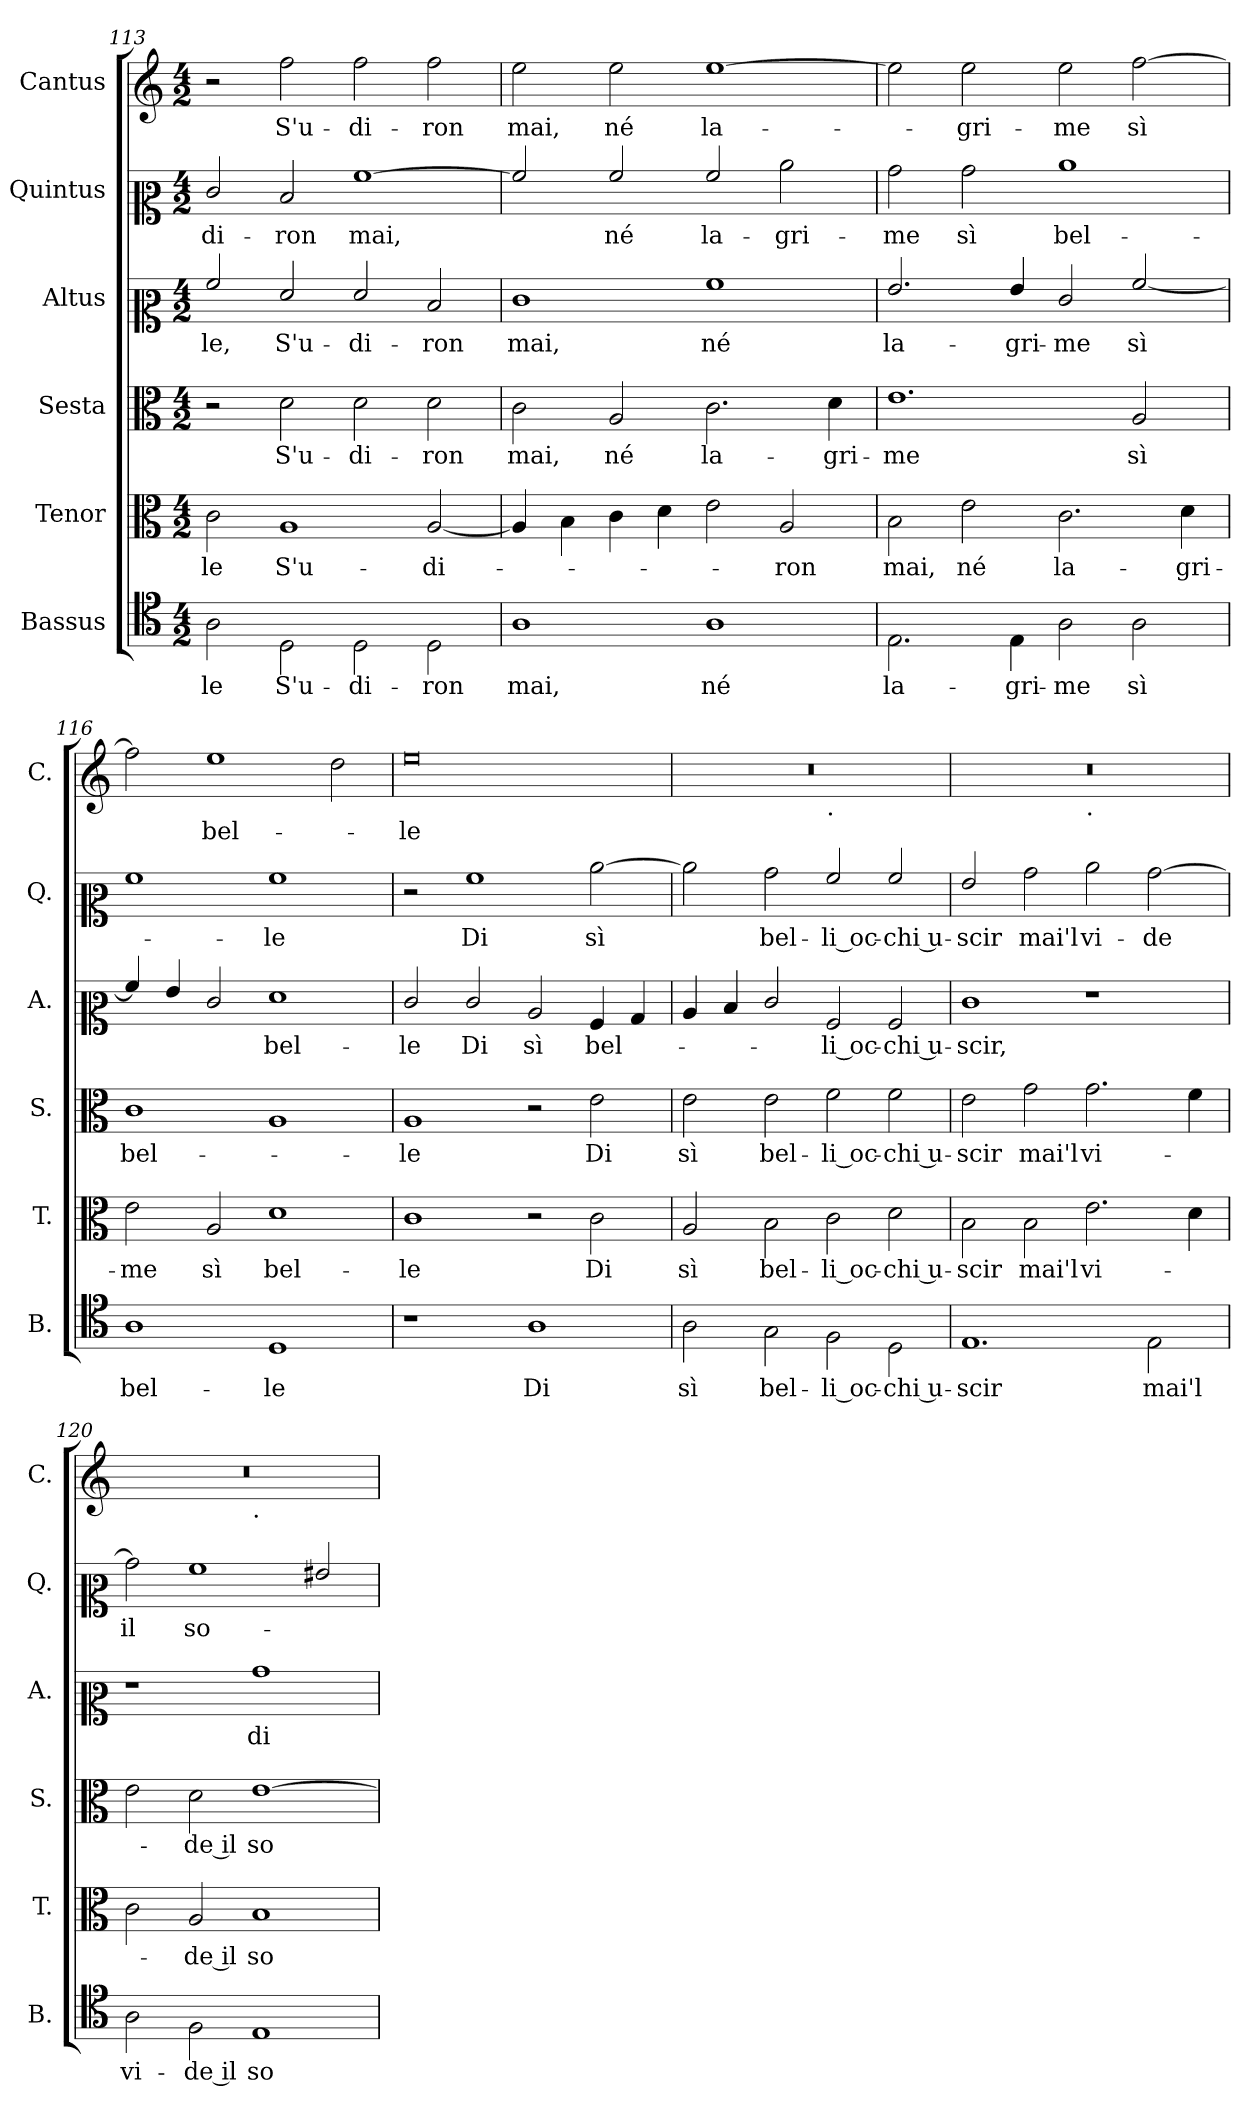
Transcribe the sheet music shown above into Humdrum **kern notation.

**kern	**text	**kern	**text	**kern	**text	**kern	**text	**kern	**text	**kern	**text
*part6	*part6	*part5	*part5	*part4	*part4	*part3	*part3	*part2	*part2	*part1	*part1
*staff6	*staff6	*staff5	*staff5	*staff4	*staff4	*staff3	*staff3	*staff2	*staff2	*staff1	*staff1
*I"Bassus	*	*I"Tenor	*	*I"Sesta	*	*I"Altus	*	*I"Quintus	*	*I"Cantus	*
*I'B.	*	*I'T.	*	*I'S.	*	*I'A.	*	*I'Q.	*	*I'C.	*
!!LO:PB:g=z
*clefC4	*	*clefC3	*	*clefC3	*	*clefC2	*	*clefC2	*	*clefG2	*
*k[]	*	*k[]	*	*k[]	*	*k[]	*	*k[]	*	*k[]	*
*M4/2	*	*M4/2	*	*M4/2	*	*M4/2	*	*M4/2	*	*M4/2	*
=113	=113	=113	=113	=113	=113	=113	=113	=113	=113	=113	=113
!	!LO:LY:b	!	!LO:LY:b	!	!	!	!LO:LY:b	!	!LO:LY:b	!	!
2A\	-le	2c\	-le	2r	.	2a/	-le,	2e/	-di-	2r	.
!	!LO:LY:b	!	!LO:LY:b	!	!LO:LY:b	!	!LO:LY:b	!	!LO:LY:b	!	!LO:LY:b
2D\	S'u-	1A	S'u-	2d\	S'u-	2f/	S'u-	2d/	-ron	2ff\	S'u-
!	!LO:LY:b	!	!	!	!LO:LY:b	!	!LO:LY:b	!	!LO:LY:b	!	!LO:LY:b
2D\	-di-	.	.	2d\	-di-	2f/	-di-	[1a	mai,	2ff\	-di-
!	!LO:LY:b	!	!LO:LY:b	!	!LO:LY:b	!	!LO:LY:b	!	!	!	!LO:LY:b
2D\	-ron	[2A/	-di-	2d\	-ron	2d/	-ron	.	.	2ff\	-ron
=114	=114	=114	=114	=114	=114	=114	=114	=114	=114	=114	=114
!	!LO:LY:b	!	!	!	!LO:LY:b	!	!LO:LY:b	!	!	!	!LO:LY:b
1A	mai,	4A/]	.	2c\	mai,	1e	mai,	2a/]	.	2ee\	mai,
.	.	4B\	.	.	.	.	.	.	.	.	.
!	!	!	!	!	!LO:LY:b	!	!	!	!LO:LY:b	!	!LO:LY:b
.	.	4c\	.	2A/	né	.	.	2a/	né	2ee\	né
.	.	4d\	.	.	.	.	.	.	.	.	.
!	!LO:LY:b	!	!	!	!LO:LY:b	!	!LO:LY:b	!	!LO:LY:b	!	!LO:LY:b
1A	né	2e\	.	2.c\	la-	1a	né	2a/	la-	[1ee	la-
!	!	!	!LO:LY:b	!	!	!	!	!	!LO:LY:b	!	!
.	.	2A/	-ron	.	.	.	.	2cc\	-gri-	.	.
!	!	!	!	!	!LO:LY:b	!	!	!	!	!	!
.	.	.	.	4d\	-gri-	.	.	.	.	.	.
=115	=115	=115	=115	=115	=115	=115	=115	=115	=115	=115	=115
!	!LO:LY:b	!	!LO:LY:b	!	!LO:LY:b	!	!LO:LY:b	!	!LO:LY:b	!	!
2.E\	la-	2B\	mai,	1.e	-me	2.g/	la-	2b\	-me	2ee\]	.
!	!	!	!LO:LY:b	!	!	!	!	!	!LO:LY:b	!	!LO:LY:b
.	.	2e\	né	.	.	.	.	2b\	sì	2ee\	-gri-
!	!LO:LY:b	!	!	!	!	!	!LO:LY:b	!	!	!	!
4E\	-gri-	.	.	.	.	4g/	-gri-	.	.	.	.
!	!LO:LY:b	!	!LO:LY:b	!	!	!	!LO:LY:b	!	!LO:LY:b	!	!LO:LY:b
2A\	-me	2.c\	la-	.	.	2e/	-me	1cc	bel-	2ee\	-me
!	!LO:LY:b	!	!	!	!LO:LY:b	!	!LO:LY:b	!	!	!	!LO:LY:b
2A\	sì	.	.	2A/	sì	[2a/	sì	.	.	[2ff\	sì
!	!	!	!LO:LY:b	!	!	!	!	!	!	!	!
.	.	4d\	-gri-	.	.	.	.	.	.	.	.
=116	=116	=116	=116	=116	=116	=116	=116	=116	=116	=116	=116
!	!LO:LY:b	!	!LO:LY:b	!	!LO:LY:b	!	!	!	!	!	!
1A	bel-	2e\	-me	1c	bel-	4a/]	.	1a	.	2ff\]	.
.	.	.	.	.	.	4g/	.	.	.	.	.
!	!	!	!LO:LY:b	!	!	!	!	!	!	!	!LO:LY:b
.	.	2A/	sì	.	.	2e/	.	.	.	1ee	bel-
!	!LO:LY:b	!	!LO:LY:b	!	!	!	!LO:LY:b	!	!LO:LY:b	!	!
1D	-le	1d	bel-	1A	.	1f	bel-	1a	-le	.	.
.	.	.	.	.	.	.	.	.	.	2dd\	.
=117	=117	=117	=117	=117	=117	=117	=117	=117	=117	=117	=117
!	!	!	!LO:LY:b	!	!LO:LY:b	!	!LO:LY:b	!	!	!	!LO:LY:b
1r	.	1c	-le	1A	-le	2e/	-le	2r	.	0ee	-le
!	!	!	!	!	!	!	!LO:LY:b	!	!LO:LY:b	!	!
.	.	.	.	.	.	2e/	Di	1a	Di	.	.
!	!LO:LY:b	!	!	!	!	!	!LO:LY:b	!	!	!	!
1A	Di	2r	.	2r	.	2c/	sì	.	.	.	.
!	!	!	!LO:LY:b	!	!LO:LY:b	!	!LO:LY:b	!	!LO:LY:b	!	!
.	.	2c\	Di	2e\	Di	4A/	bel-	[2cc\	sì	.	.
.	.	.	.	.	.	4B/	.	.	.	.	.
=118	=118	=118	=118	=118	=118	=118	=118	=118	=118	=118	=118
!	!LO:LY:b	!	!LO:LY:b	!	!LO:LY:b	!	!	!	!	!	!
*	*	*	*	*	*	*	*	*	*	*^	*
2A\	sì	2A/	sì	2e\	sì	4c/	.	2cc\]	.	0r	1ryy	.
.	.	.	.	.	.	4d/	.	.	.	.	.	.
!	!LO:LY:b	!	!LO:LY:b	!	!LO:LY:b	!	!	!	!LO:LY:b	!	!	!
2G\	bel-	2B\	bel-	2e\	bel-	2e/	.	2b\	bel-	.	.	.
!	!	!	!	!	!	!	!	!	!	!	!LO:TX:b:t=.	!
!	!LO:LY:b	!	!LO:LY:b	!	!LO:LY:b	!	!LO:LY:b	!	!LO:LY:b	!	!	!
2F\	-li oc-	2c\	-li oc-	2f\	-li oc-	2A/	-li oc-	2a/	-li oc-	.	1ryy	.
!	!LO:LY:b	!	!LO:LY:b	!	!LO:LY:b	!	!LO:LY:b	!	!LO:LY:b	!	!	!
2D\	-chi u-	2d\	-chi u-	2f\	-chi u-	2A/	-chi u-	2a/	-chi u-	.	.	.
!!LO:LB:g=z	!!
=119	=119	=119	=119	=119	=119	=119	=119	=119	=119	=119	=119	=119
!	!LO:LY:b	!	!LO:LY:b	!	!LO:LY:b	!	!LO:LY:b	!	!LO:LY:b	!	!	!
1.E	-scir	2B\	-scir	2e\	-scir	1e	-scir,	2g/	-scir	0r	1ryy	.
!	!	!	!LO:LY:b	!	!LO:LY:b	!	!	!	!LO:LY:b	!	!	!
.	.	2B\	mai'l	2g\	mai'l	.	.	2b\	mai'l	.	.	.
!	!	!	!	!	!	!	!	!	!	!	!LO:TX:b:t=.	!
!	!	!	!LO:LY:b	!	!LO:LY:b	!	!	!	!LO:LY:b	!	!	!
.	.	2.e\	vi-	2.g\	vi-	1r	.	2cc\	vi-	.	1ryy	.
!	!LO:LY:b	!	!	!	!	!	!	!	!LO:LY:b	!	!	!
2E\	mai'l	.	.	.	.	.	.	[2b\	-de	.	.	.
.	.	4d\	.	4f\	.	.	.	.	.	.	.	.
=120	=120	=120	=120	=120	=120	=120	=120	=120	=120	=120	=120	=120
!	!LO:LY:b	!	!	!	!	!	!	!	!LO:LY:b	!	!	!
2A\	vi-	2c\	.	2e\	.	1r	.	2b\]	il	0r	1ryy	.
!	!LO:LY:b	!	!LO:LY:b	!	!LO:LY:b	!	!	!	!LO:LY:b	!	!	!
2F\	-de il	2A/	-de il	2d\	-de il	.	.	1a	so-	.	.	.
!	!	!	!	!	!	!	!	!	!	!	!LO:TX:b:t=.	!
!	!LO:LY:b	!	!LO:LY:b	!	!LO:LY:b	!	!LO:LY:b	!	!	!	!	!
1E	so-	1B	so-	[1e	so-	1b	di	.	.	.	1ryy	.
.	.	.	.	.	.	.	.	2g#X/	.	.	.	.
*	*	*	*	*	*	*	*	*	*	*v	*v	*
=	=	=	=	=	=	=	=	=	=	=	=
*-	*-	*-	*-	*-	*-	*-	*-	*-	*-	*-	*-
